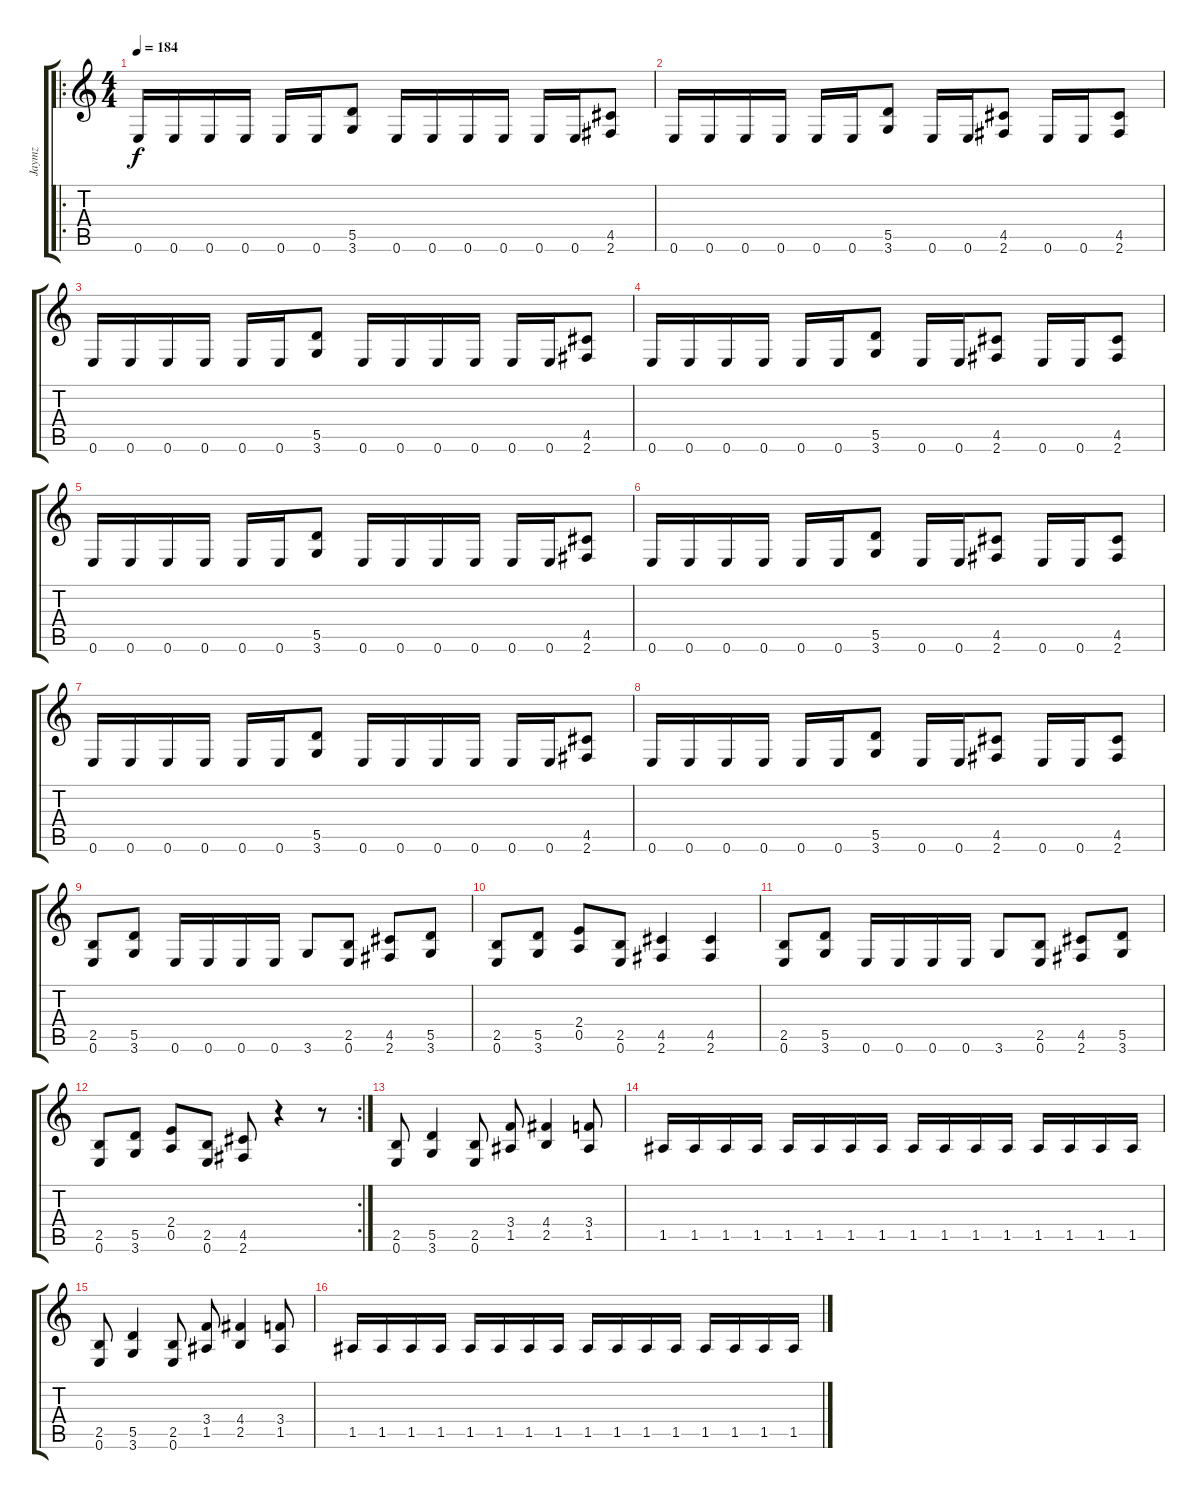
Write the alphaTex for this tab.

\track ("Jaymz" "Jaymz") {instrument overdrivenguitar}
\staff {score tabs}
\tuning (E4 B3 G3 D3 A2 E2) {hide}
\ro
\ts (4 4)
\tempo 184
\clef g2
\ks c
0.6.16{dy f} 0.6.16 0.6.16 0.6.16 0.6.16 0.6.16 (5.5 3.6).8 0.6.16 0.6.16 0.6.16 0.6.16 0.6.16 0.6.16 (4.5 2.6).8 |
0.6.16 0.6.16 0.6.16 0.6.16 0.6.16 0.6.16 (5.5 3.6).8 0.6.16 0.6.16 (4.5 2.6).8 0.6.16 0.6.16 (4.5 2.6).8 |
0.6.16 0.6.16 0.6.16 0.6.16 0.6.16 0.6.16 (5.5 3.6).8 0.6.16 0.6.16 0.6.16 0.6.16 0.6.16 0.6.16 (4.5 2.6).8 |
0.6.16 0.6.16 0.6.16 0.6.16 0.6.16 0.6.16 (5.5 3.6).8 0.6.16 0.6.16 (4.5 2.6).8 0.6.16 0.6.16 (4.5 2.6).8 |
0.6.16 0.6.16 0.6.16 0.6.16 0.6.16 0.6.16 (5.5 3.6).8 0.6.16 0.6.16 0.6.16 0.6.16 0.6.16 0.6.16 (4.5 2.6).8 |
0.6.16 0.6.16 0.6.16 0.6.16 0.6.16 0.6.16 (5.5 3.6).8 0.6.16 0.6.16 (4.5 2.6).8 0.6.16 0.6.16 (4.5 2.6).8 |
0.6.16 0.6.16 0.6.16 0.6.16 0.6.16 0.6.16 (5.5 3.6).8 0.6.16 0.6.16 0.6.16 0.6.16 0.6.16 0.6.16 (4.5 2.6).8 |
0.6.16 0.6.16 0.6.16 0.6.16 0.6.16 0.6.16 (5.5 3.6).8 0.6.16 0.6.16 (4.5 2.6).8 0.6.16 0.6.16 (4.5 2.6).8 |
(2.5 0.6).8 (5.5 3.6).8 0.6.16 0.6.16 0.6.16 0.6.16 3.6.8 (2.5 0.6).8 (4.5 2.6).8 (5.5 3.6).8 |
(2.5 0.6).8 (5.5 3.6).8 (2.4 0.5).8 (2.5 0.6).8 (4.5 2.6).4 (4.5 2.6).4 |
(2.5 0.6).8 (5.5 3.6).8 0.6.16 0.6.16 0.6.16 0.6.16 3.6.8 (2.5 0.6).8 (4.5 2.6).8 (5.5 3.6).8 |
\rc 2
(2.5 0.6).8 (5.5 3.6).8 (2.4 0.5).8 (2.5 0.6).8 (4.5 2.6).8 r.4 r.8 |
(2.5 0.6).8 (5.5 3.6).4 (2.5 0.6).8 (3.4 1.5).8 (4.4 2.5).4 (3.4 1.5).8 |
1.5.16 1.5.16 1.5.16 1.5.16 1.5.16 1.5.16 1.5.16 1.5.16 1.5.16 1.5.16 1.5.16 1.5.16 1.5.16 1.5.16 1.5.16 1.5.16 |
(2.5 0.6).8 (5.5 3.6).4 (2.5 0.6).8 (3.4 1.5).8 (4.4 2.5).4 (3.4 1.5).8 |
1.5.16 1.5.16 1.5.16 1.5.16 1.5.16 1.5.16 1.5.16 1.5.16 1.5.16 1.5.16 1.5.16 1.5.16 1.5.16 1.5.16 1.5.16 1.5.16
